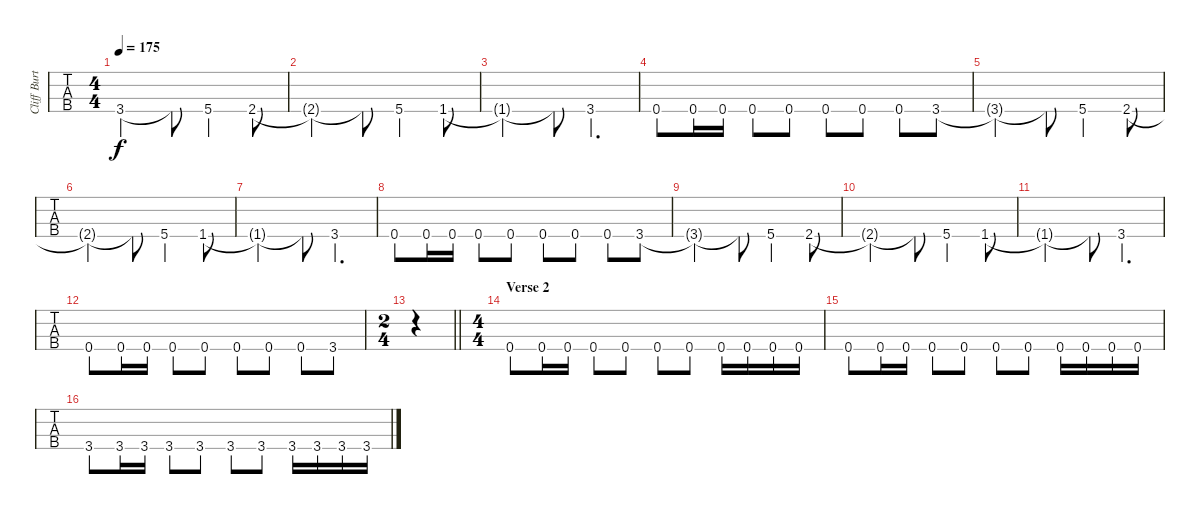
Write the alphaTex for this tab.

\track ("Cliff Burton" "Cliff Burt") {instrument electricbassfinger}
\staff {tabs}
\tuning (G2 D2 A1 E1) {hide}
\ts (4 4)
\tempo 175
\clef f4
\ks c
3.4{t}.2{dy f} 3.4{t}.8 5.4.4 2.4.8 |
2.4{t}.2 2.4{t}.8 5.4.4 1.4.8 |
1.4{t}.2 1.4{t}.8 3.4.4{d} |
0.4.8 0.4.16 0.4.16 0.4.8 0.4.8 0.4.8 0.4.8 0.4.8 3.4.8 |
3.4{t}.2 3.4{t}.8 5.4.4 2.4.8 |
2.4{t}.2 2.4{t}.8 5.4.4 1.4.8 |
1.4{t}.2 1.4{t}.8 3.4.4{d} |
0.4.8 0.4.16 0.4.16 0.4.8 0.4.8 0.4.8 0.4.8 0.4.8 3.4.8 |
3.4{t}.2 3.4{t}.8 5.4.4 2.4.8 |
2.4{t}.2 2.4{t}.8 5.4.4 1.4.8 |
1.4{t}.2 1.4{t}.8 3.4.4{d} |
0.4.8 0.4.16 0.4.16 0.4.8 0.4.8 0.4.8 0.4.8 0.4.8 3.4.8 |
\ts (2 4)
\barLineRight lightlight
|
\ts (4 4)
\section ("" "Verse 2")
0.4.8 0.4.16 0.4.16 0.4.8 0.4.8 0.4.8 0.4.8 0.4.16 0.4.16 0.4.16 0.4.16 |
0.4.8 0.4.16 0.4.16 0.4.8 0.4.8 0.4.8 0.4.8 0.4.16 0.4.16 0.4.16 0.4.16 |
3.4.8 3.4.16 3.4.16 3.4.8 3.4.8 3.4.8 3.4.8 3.4.16 3.4.16 3.4.16 3.4.16
